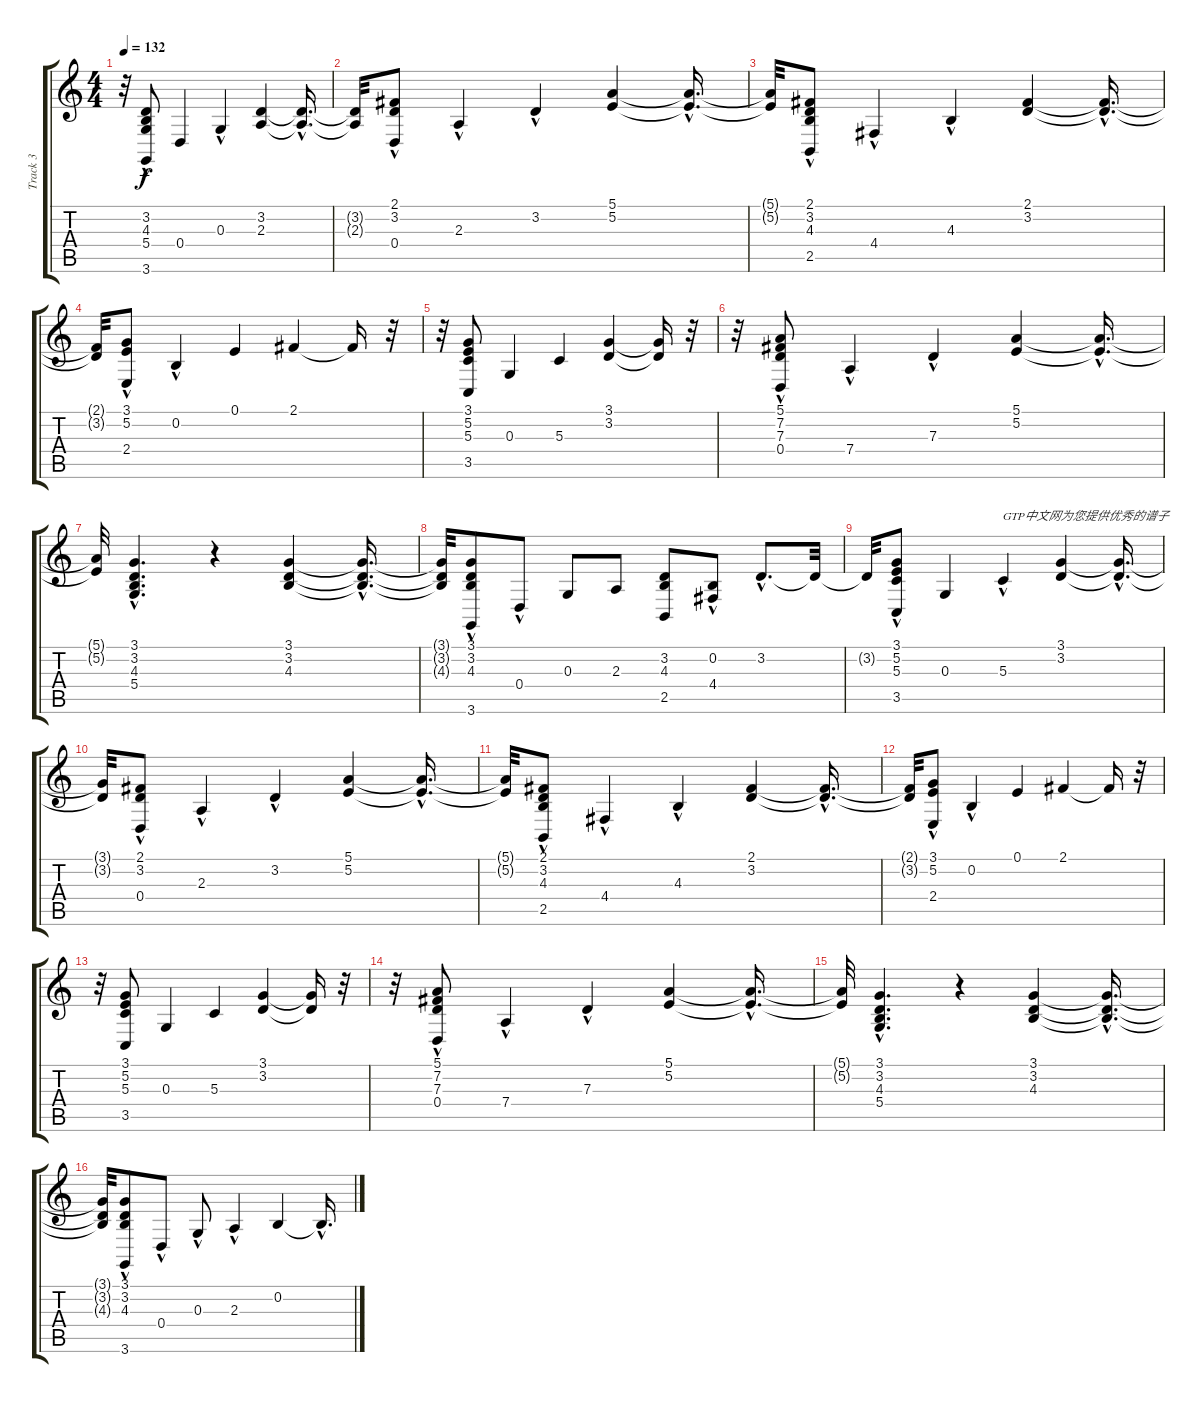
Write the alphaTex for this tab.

\track ("Track 3" "Track 3") {instrument acousticgrandpiano}
\staff {score tabs}
\tuning (E4 B3 G3 D3 A2 E2) {hide}
\ts (4 4)
\tempo 132
\clef g2
\ks c
r.32{dy f instrument acousticgrandpiano} (3.2 4.3 5.4{hac} 3.6).8 0.4.4 0.3{hac}.4 (3.2 2.3).4 (3.2{hac t} 2.3{hac t}).16{d} |
(3.2{t} 2.3{t}).32 (2.1{hac} 3.2{hac} 0.4{hac}).8 2.3{hac}.4 3.2{hac}.4 (5.1 5.2).4 (5.1{hac t} 5.2{hac t}).16{d} |
(5.1{t} 5.2{t}).32 (2.1{hac} 3.2{hac} 4.3{hac} 2.5{hac}).8 4.4{hac}.4 4.3{hac}.4 (2.1 3.2).4 (2.1{hac t} 3.2{hac t}).16{d} |
(2.1{t} 3.2{t}).32 (3.1{hac} 5.2 2.4{hac}).8 0.2{hac}.4 0.1.4 2.1.4 2.1{t}.16 r.32 |
r.32 (3.1 5.2 5.3 3.5).8 0.3.4 5.3.4 (3.1 3.2).4 (3.1{t} 3.2{t}).16 r.32 |
r.32 (5.1{hac} 7.2{hac} 7.3{hac} 0.4{hac}).8 7.4{hac}.4 7.3{hac}.4 (5.1 5.2).4 (5.1{hac t} 5.2{hac t}).16{d} |
(5.1{t} 5.2{t}).32 (3.1{hac} 3.2{hac} 4.3{hac} 5.4{hac}).4{d} r.4 (3.1 3.2 4.3).4 (3.1{hac t} 3.2{hac t} 4.3{hac t}).16{d} |
(3.1{t} 3.2{t} 4.3{t}).32 (3.1{hac} 3.2{hac} 4.3{hac} 3.6{hac}).8 0.4{hac}.8 0.3.8 2.3.8 (3.2 4.3 2.5).8 (0.2{hac} 4.4).8 3.2{hac}.8{d} 3.2{t}.32 |
3.2{t}.32 (3.1 5.2 5.3{hac} 3.5).8 0.3.4 5.3{hac}.4{txt "GTP中文网为您提供优秀的谱子"} (3.1 3.2).4 (3.1{hac t} 3.2{hac t}).16{d} |
(3.1{t} 3.2{t}).32 (2.1{hac} 3.2{hac} 0.4{hac}).8 2.3{hac}.4 3.2{hac}.4 (5.1 5.2).4 (5.1{hac t} 5.2{hac t}).16{d} |
(5.1{t} 5.2{t}).32 (2.1{hac} 3.2{hac} 4.3{hac} 2.5{hac}).8 4.4{hac}.4 4.3{hac}.4 (2.1 3.2).4 (2.1{hac t} 3.2{hac t}).16{d} |
(2.1{t} 3.2{t}).32 (3.1{hac} 5.2 2.4{hac}).8 0.2{hac}.4 0.1.4 2.1.4 2.1{t}.16 r.32 |
r.32 (3.1 5.2 5.3 3.5).8 0.3.4 5.3.4 (3.1 3.2).4 (3.1{t} 3.2{t}).16 r.32 |
r.32 (5.1{hac} 7.2{hac} 7.3{hac} 0.4{hac}).8 7.4{hac}.4 7.3{hac}.4 (5.1 5.2).4 (5.1{hac t} 5.2{hac t}).16{d} |
(5.1{t} 5.2{t}).32 (3.1{hac} 3.2{hac} 4.3{hac} 5.4{hac}).4{d} r.4 (3.1 3.2 4.3).4 (3.1{hac t} 3.2{hac t} 4.3{hac t}).16{d} |
(3.1{t} 3.2{t} 4.3{t}).32 (3.1{hac} 3.2{hac} 4.3{hac} 3.6{hac}).8 0.4{hac}.8 0.3{hac}.8 2.3{hac}.4 0.2.4 0.2{hac t}.16{d}
